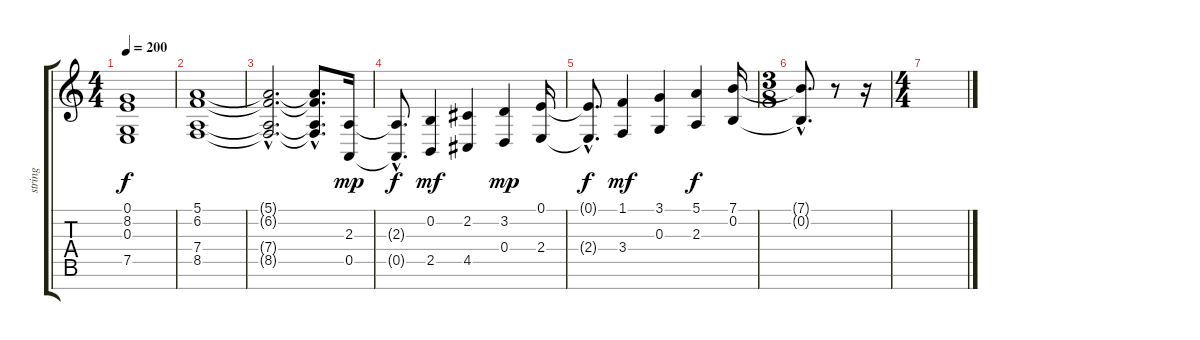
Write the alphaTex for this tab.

\track ("string" "string") {instrument stringensemble1}
\staff {score tabs}
\tuning (E4 B3 G3 D3 A2 E2 B1) {hide}
\ts (4 4)
\tempo 200
\clef g2
\ks c
(0.1{t} 8.2{t} 0.3{t} 7.5{t}).1{dy f} |
(5.1 6.2 7.4 8.5).1 |
(5.1{hac t} 6.2{hac t} 7.4{hac t} 8.5{hac t}).2{d} (5.1{hac t} 6.2{hac t} 7.4{hac t} 8.5{hac t}).8{d} (2.3 0.5).16{dy mp} |
(2.3{hac t} 0.5{hac t}).8{d dy f} (0.2 2.5).4{dy mf} (2.2 4.5).4 (3.2 0.4).4{dy mp} (0.1 2.4).16 |
(0.1{hac t} 2.4{hac t}).8{d dy f} (1.1 3.4).4{dy mf} (3.1 0.3).4 (5.1 2.3).4{dy f} (7.1 0.2).16 |
\ts (3 8)
(7.1{hac t} 0.2{hac t}).8{d} r.8 r.16 |
\ts (4 4)
